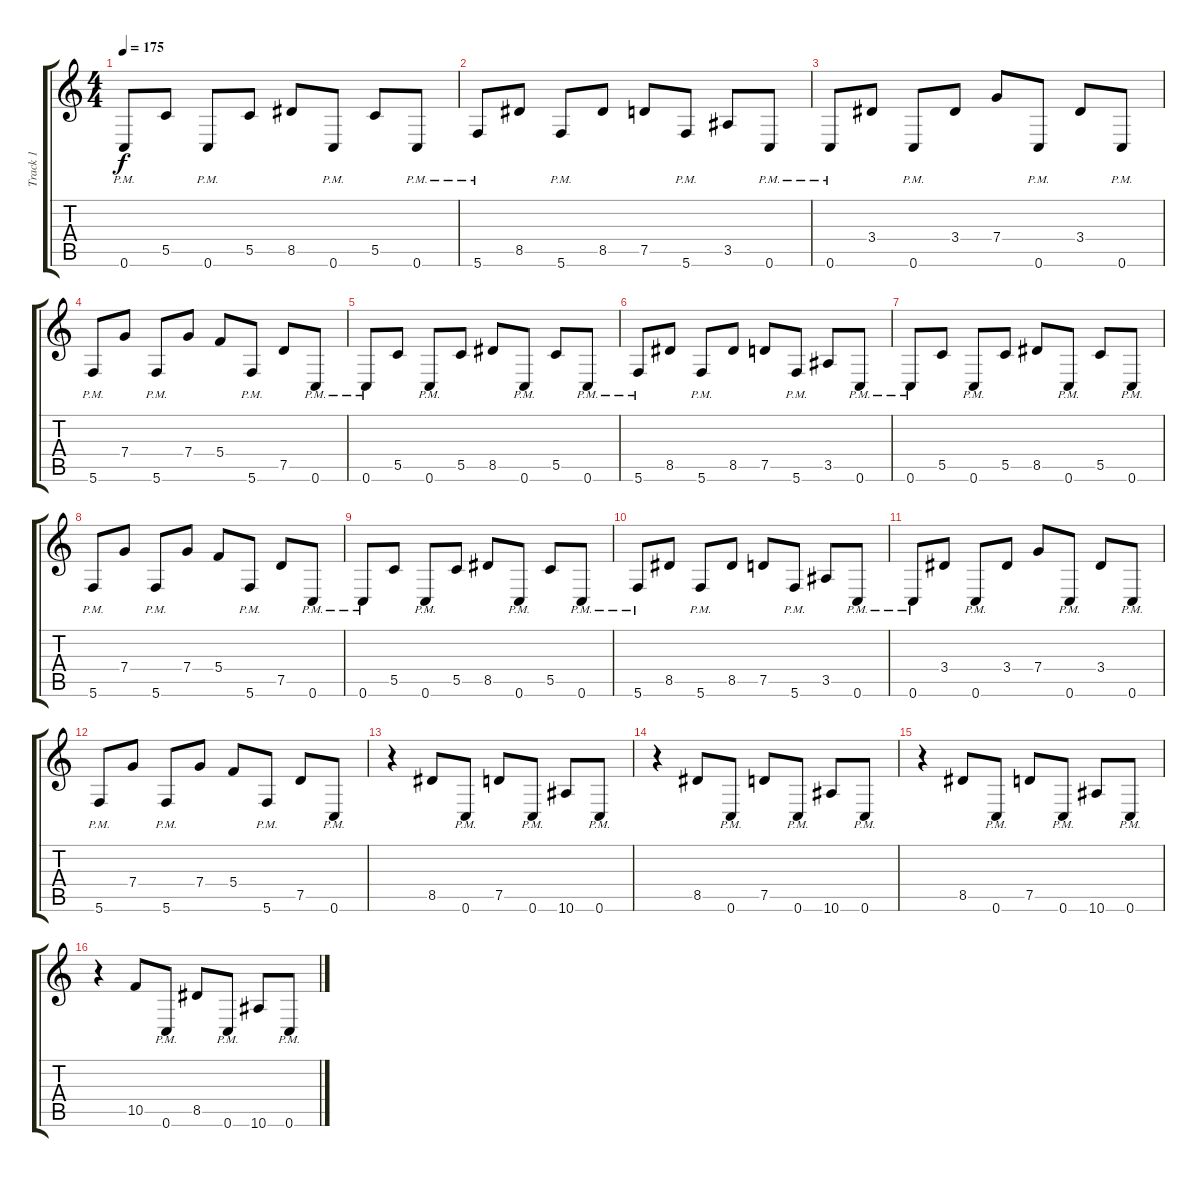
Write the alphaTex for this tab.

\track ("Track 1" "Track 1") {instrument distortionguitar}
\staff {score tabs}
\tuning (D4 A3 F3 C3 G2 C2) {hide}
\ts (4 4)
\tempo 175
\clef g2
\ks c
0.6{pm}.8{dy f} 5.5.8 0.6{pm}.8 5.5.8 8.5.8 0.6{pm}.8 5.5.8 0.6{pm}.8 |
5.6{pm}.8 8.5.8 5.6{pm}.8 8.5.8 7.5.8 5.6{pm}.8 3.5.8 0.6{pm}.8 |
0.6{pm}.8 3.4.8 0.6{pm}.8 3.4.8 7.4.8 0.6{pm}.8 3.4.8 0.6{pm}.8 |
5.6{pm}.8 7.4.8 5.6{pm}.8 7.4.8 5.4.8 5.6{pm}.8 7.5.8 0.6{pm}.8 |
0.6{pm}.8 5.5.8 0.6{pm}.8 5.5.8 8.5.8 0.6{pm}.8 5.5.8 0.6{pm}.8 |
5.6{pm}.8 8.5.8 5.6{pm}.8 8.5.8 7.5.8 5.6{pm}.8 3.5.8 0.6{pm}.8 |
0.6{pm}.8 5.5.8 0.6{pm}.8 5.5.8 8.5.8 0.6{pm}.8 5.5.8 0.6{pm}.8 |
5.6{pm}.8 7.4.8 5.6{pm}.8 7.4.8 5.4.8 5.6{pm}.8 7.5.8 0.6{pm}.8 |
0.6{pm}.8 5.5.8 0.6{pm}.8 5.5.8 8.5.8 0.6{pm}.8 5.5.8 0.6{pm}.8 |
5.6{pm}.8 8.5.8 5.6{pm}.8 8.5.8 7.5.8 5.6{pm}.8 3.5.8 0.6{pm}.8 |
0.6{pm}.8 3.4.8 0.6{pm}.8 3.4.8 7.4.8 0.6{pm}.8 3.4.8 0.6{pm}.8 |
5.6{pm}.8 7.4.8 5.6{pm}.8 7.4.8 5.4.8 5.6{pm}.8 7.5.8 0.6{pm}.8 |
r.4 8.5.8 0.6{pm}.8 7.5.8 0.6{pm}.8 10.6.8 0.6{pm}.8 |
r.4 8.5.8 0.6{pm}.8 7.5.8 0.6{pm}.8 10.6.8 0.6{pm}.8 |
r.4 8.5.8 0.6{pm}.8 7.5.8 0.6{pm}.8 10.6.8 0.6{pm}.8 |
r.4 10.5.8 0.6{pm}.8 8.5.8 0.6{pm}.8 10.6.8 0.6{pm}.8
